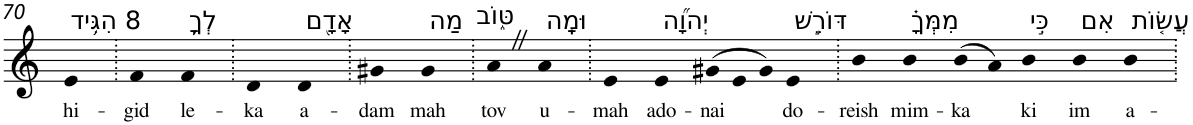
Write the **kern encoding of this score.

**kern	**text
*part1	*part1
*staff1	*staff1
*I"Piano	*
*I'Pno	*
!!LO:PB:g=z
*clefG2	*
*k[]	*
=70	=70
!LO:TX:a:t=8 הִגִּ֥יד	!
!	!LO:LY:b
4e	hi-
=71.	=71.
!	!LO:LY:b
4f	-gid
!LO:TX:a:t=לְךָ֛	!
!	!LO:LY:b
4f	le-
=72.	=72.
!	!LO:LY:b
4d	-ka
!LO:TX:a:t=אָדָ֖ם	!
!	!LO:LY:b
4d	a-
=73.	=73.
!	!LO:LY:b
4g#X	-dam
!LO:TX:a:t=מַה	!
!	!LO:LY:b
4g#	mah
=74.	=74.
!LO:TX:a:t=טּ֑וֹב	!
!	!LO:LY:b
4aZ	tov
!LO:TX:a:t=וּמָֽה	!
!	!LO:LY:b
4a	u-
=75.	=75.
!	!LO:LY:b
4e	-mah
!LO:TX:a:t=יְהוָ֞ה	!
!	!LO:LY:b
4e	ado-
!	!LO:LY:b
(>12g#X	-nai
12e	.
12g#)	.
!LO:TX:a:t=דּוֹרֵ֣שׁ	!
!	!LO:LY:b
4e	do-
=76.	=76.
!	!LO:LY:b
4b	-reish
!LO:TX:a:t=מִמְּךָ֗	!
!	!LO:LY:b
4b	mim-
!	!LO:LY:b
(>8b	-ka
8a)	.
!LO:TX:a:t=כִּ֣י	!
!	!LO:LY:b
4b	ki
!LO:TX:a:t=אִם	!
!	!LO:LY:b
4b	im
!LO:TX:a:t=עֲשׂ֤וֹת	!
!	!LO:LY:b
4b	a-
=.	=.
*-	*-
